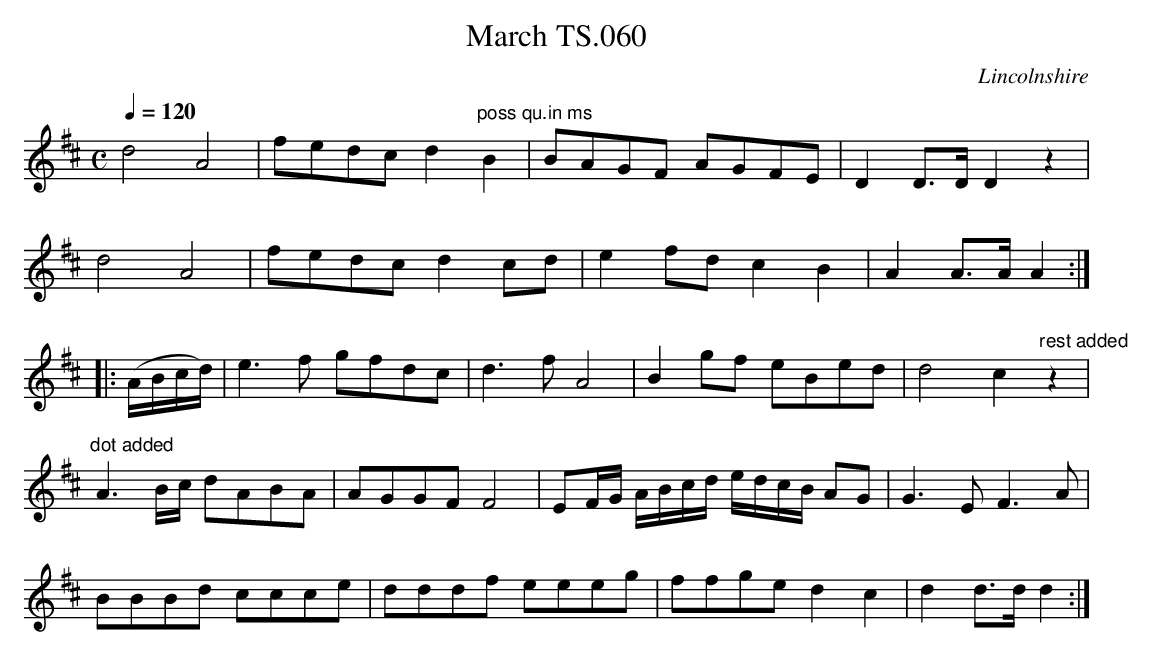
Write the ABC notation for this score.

X:1
T:March TS.060
L:1/8
M:C
O:Lincolnshire
Q:1/4=120
K:D
d4A4|fedc d2"poss qu.in ms"B2|BAGF AGFE|D2D>DD2z2|!
d4A4|fedcd2cd|e2fdc2B2|A2A>AA2:|!
|:(A/B/c/d/)|e3f gfdc|d3fA4|B2gf eBed|d4c2"rest added"z2|!
"dot added"A3B/c/ dABA|AGGFF4|EF/G/ A/B/c/d/ e/d/c/B/ AG|G3EF3A|!
BBBd ccce|dddf eeeg|ffged2c2|d2d>dd2:|]
